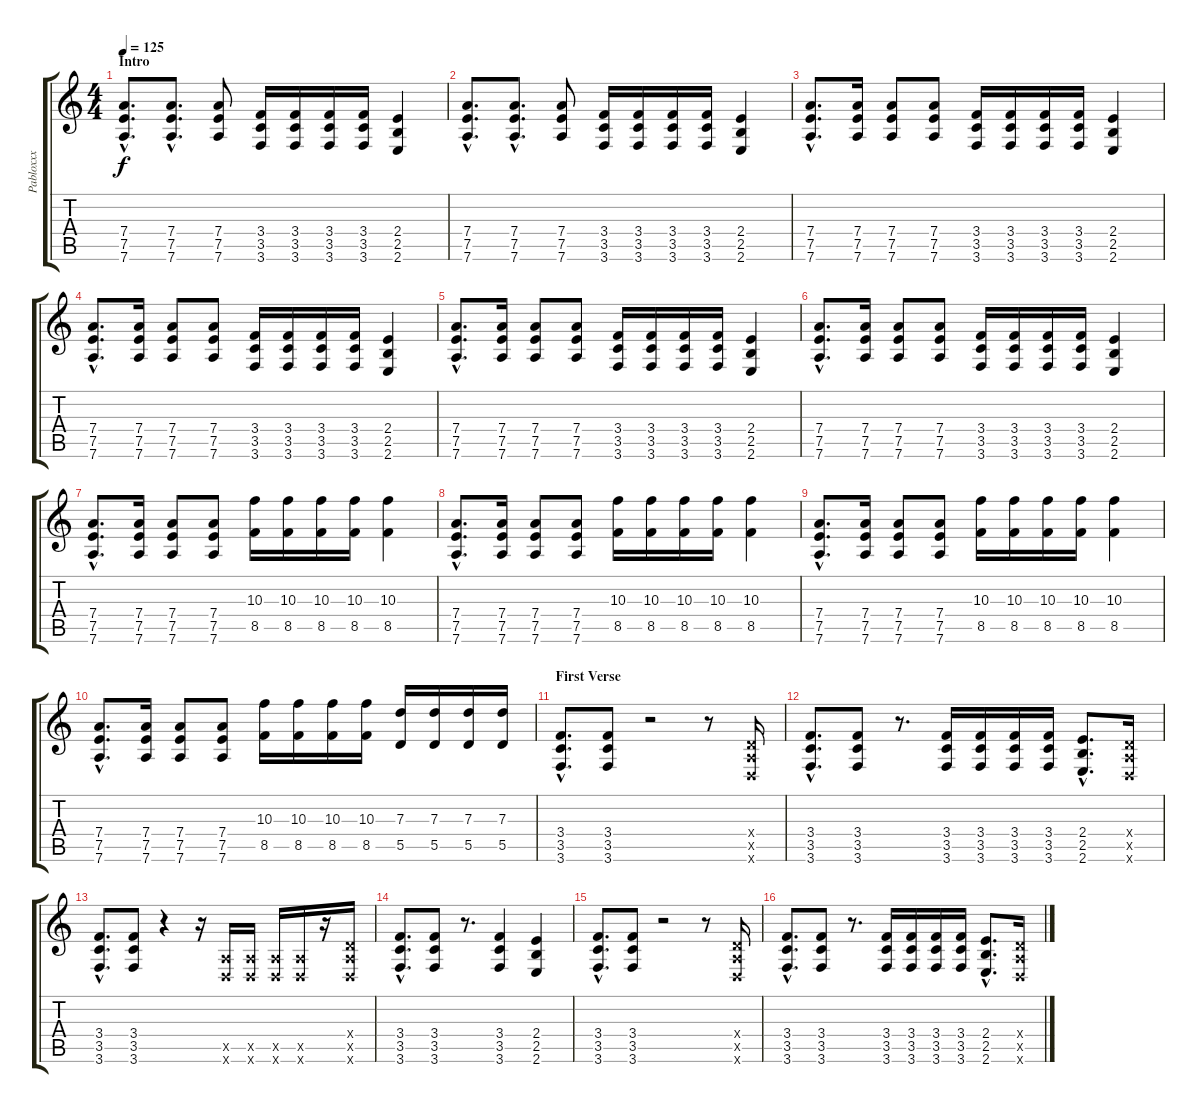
\track ("Pabloxxx" "Pabloxxx") {instrument distortionguitar}
\staff {score tabs}
\tuning (E4 B3 G3 D3 A2 D2) {hide}
\ts (4 4)
\section ("" "Intro")
\tempo 125
\clef g2
\ks c
(7.4{hac} 7.5{hac} 7.6{hac}).8{d dy f instrument distortionguitar} (7.4{hac} 7.5{hac} 7.6{hac}).8{d} (7.4 7.5 7.6).8 (3.4 3.5 3.6).16 (3.4 3.5 3.6).16 (3.4 3.5 3.6).16 (3.4 3.5 3.6).16 (2.4 2.5 2.6).4 |
(7.4{hac} 7.5{hac} 7.6{hac}).8{d} (7.4{hac} 7.5{hac} 7.6{hac}).8{d} (7.4 7.5 7.6).8 (3.4 3.5 3.6).16 (3.4 3.5 3.6).16 (3.4 3.5 3.6).16 (3.4 3.5 3.6).16 (2.4 2.5 2.6).4 |
(7.4{hac} 7.5{hac} 7.6{hac}).8{d} (7.4 7.5 7.6).16 (7.4 7.5 7.6).8 (7.4 7.5 7.6).8 (3.4 3.5 3.6).16 (3.4 3.5 3.6).16 (3.4 3.5 3.6).16 (3.4 3.5 3.6).16 (2.4 2.5 2.6).4 |
(7.4{hac} 7.5{hac} 7.6{hac}).8{d} (7.4 7.5 7.6).16 (7.4 7.5 7.6).8 (7.4 7.5 7.6).8 (3.4 3.5 3.6).16 (3.4 3.5 3.6).16 (3.4 3.5 3.6).16 (3.4 3.5 3.6).16 (2.4 2.5 2.6).4 |
(7.4{hac} 7.5{hac} 7.6{hac}).8{d} (7.4 7.5 7.6).16 (7.4 7.5 7.6).8 (7.4 7.5 7.6).8 (3.4 3.5 3.6).16 (3.4 3.5 3.6).16 (3.4 3.5 3.6).16 (3.4 3.5 3.6).16 (2.4 2.5 2.6).4 |
(7.4{hac} 7.5{hac} 7.6{hac}).8{d} (7.4 7.5 7.6).16 (7.4 7.5 7.6).8 (7.4 7.5 7.6).8 (3.4 3.5 3.6).16 (3.4 3.5 3.6).16 (3.4 3.5 3.6).16 (3.4 3.5 3.6).16 (2.4 2.5 2.6).4 |
(7.4{hac} 7.5{hac} 7.6{hac}).8{d} (7.4 7.5 7.6).16 (7.4 7.5 7.6).8 (7.4 7.5 7.6).8 (10.3 8.5).16 (10.3 8.5).16 (10.3 8.5).16 (10.3 8.5).16 (10.3 8.5).4 |
(7.4{hac} 7.5{hac} 7.6{hac}).8{d} (7.4 7.5 7.6).16 (7.4 7.5 7.6).8 (7.4 7.5 7.6).8 (10.3 8.5).16 (10.3 8.5).16 (10.3 8.5).16 (10.3 8.5).16 (10.3 8.5).4 |
(7.4{hac} 7.5{hac} 7.6{hac}).8{d} (7.4 7.5 7.6).16 (7.4 7.5 7.6).8 (7.4 7.5 7.6).8 (10.3 8.5).16 (10.3 8.5).16 (10.3 8.5).16 (10.3 8.5).16 (10.3 8.5).4 |
(7.4{hac} 7.5{hac} 7.6{hac}).8{d} (7.4 7.5 7.6).16 (7.4 7.5 7.6).8 (7.4 7.5 7.6).8 (10.3 8.5).16 (10.3 8.5).16 (10.3 8.5).16 (10.3 8.5).16 (7.3 5.5).16 (7.3 5.5).16 (7.3 5.5).16 (7.3 5.5).16 |
\section ("" "First Verse")
(3.4{hac} 3.5{hac} 3.6{hac}).8{d} (3.4 3.5 3.6).8 r.2 r.8 (0.4{x} 0.5{x} 0.6{x}).16 |
(3.4{hac} 3.5{hac} 3.6{hac}).8{d} (3.4 3.5 3.6).8 r.8{d} (3.4 3.5 3.6).16 (3.4 3.5 3.6).16 (3.4 3.5 3.6).16 (3.4 3.5 3.6).16 (2.4{hac} 2.5{hac} 2.6{hac}).8{d} (0.4{x} 0.5{x} 0.6{x}).16 |
(3.4{hac} 3.5{hac} 3.6{hac}).8{d} (3.4 3.5 3.6).8 r.4 r.16 (0.5{x} 0.6{x}).16 (0.5{x} 0.6{x}).16 (0.5{x} 0.6{x}).16 (0.5{x} 0.6{x}).16 r.16 (0.4{x} 0.5{x} 0.6{x}).16 |
(3.4{hac} 3.5{hac} 3.6{hac}).8{d} (3.4 3.5 3.6).8 r.8{d} (3.4 3.5 3.6).4 (2.4 2.5 2.6).4 |
(3.4{hac} 3.5{hac} 3.6{hac}).8{d} (3.4 3.5 3.6).8 r.2 r.8 (0.4{x} 0.5{x} 0.6{x}).16 |
(3.4{hac} 3.5{hac} 3.6{hac}).8{d} (3.4 3.5 3.6).8 r.8{d} (3.4 3.5 3.6).16 (3.4 3.5 3.6).16 (3.4 3.5 3.6).16 (3.4 3.5 3.6).16 (2.4{hac} 2.5{hac} 2.6{hac}).8{d} (0.4{x} 0.5{x} 0.6{x}).16
